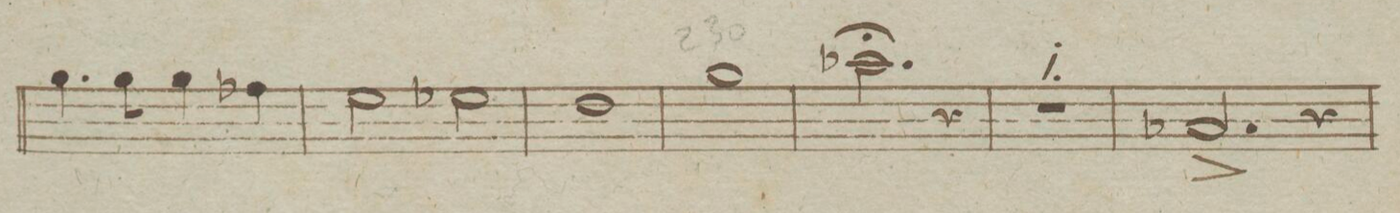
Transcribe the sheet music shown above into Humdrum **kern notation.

**kern	**dynam
*I"Fagotto Secondo.	*
*clefF4	*
*k[b-e-a-]	*
*met(c)	*
*M4/4	*
4.B-\	.
8B-\	.
4B-\	.
4A-X\	.
=224	=224
2G\	.
2G-X\	.
=225	=225
1F	.
=226	=226
1B-	.
=227	=227
2.c-X;\	.
4r	.
=228	=228
1r	.
=229	=229
2.C-X^</	.
4r	.
=230	=230
*-	*-
